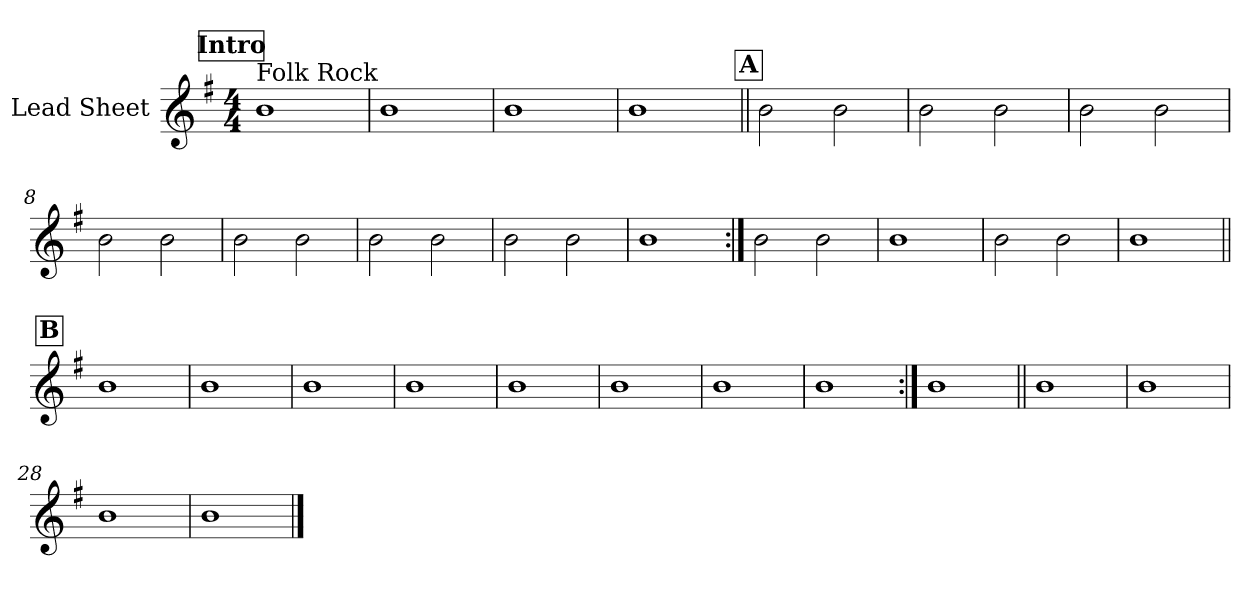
**kern
*part1
*staff1
*I"Lead Sheet
*clefG2
*k[f#]
*e:
*M4/4
*MM99
!!LO:REH:place=s1:a:fs=14:t=Intro
=1
!LO:TX:a:t=Folk Rock
1b
=2
1b
=3
1b
=4
1b
!!LO:LB:g=z
!!LO:REH:place=s1:a:fs=14:t=A
=5||
2b\
2b\
=6
2b\
2b\
=7
2b\
2b\
=8
2b\
2b\
!!LO:LB:g=z
=9
2b\
2b\
=10
2b\
2b\
=11
2b\
2b\
=12
1b
!!LO:LB:g=z
=13:|!
2b\
2b\
=14
1b
=15
2b\
2b\
=16
1b
!!LO:LB:g=z
!!LO:REH:place=s1:a:fs=14:t=B
=17||
1b
=18
1b
=19
1b
=20
1b
!!LO:LB:g=z
=21
1b
=22
1b
=23
1b
=24
1b
!!LO:LB:g=z
=25:|!
1b
!!LO:LB:g=z
=26||
1b
=27
1b
=28
1b
=29
1b
==
*-
